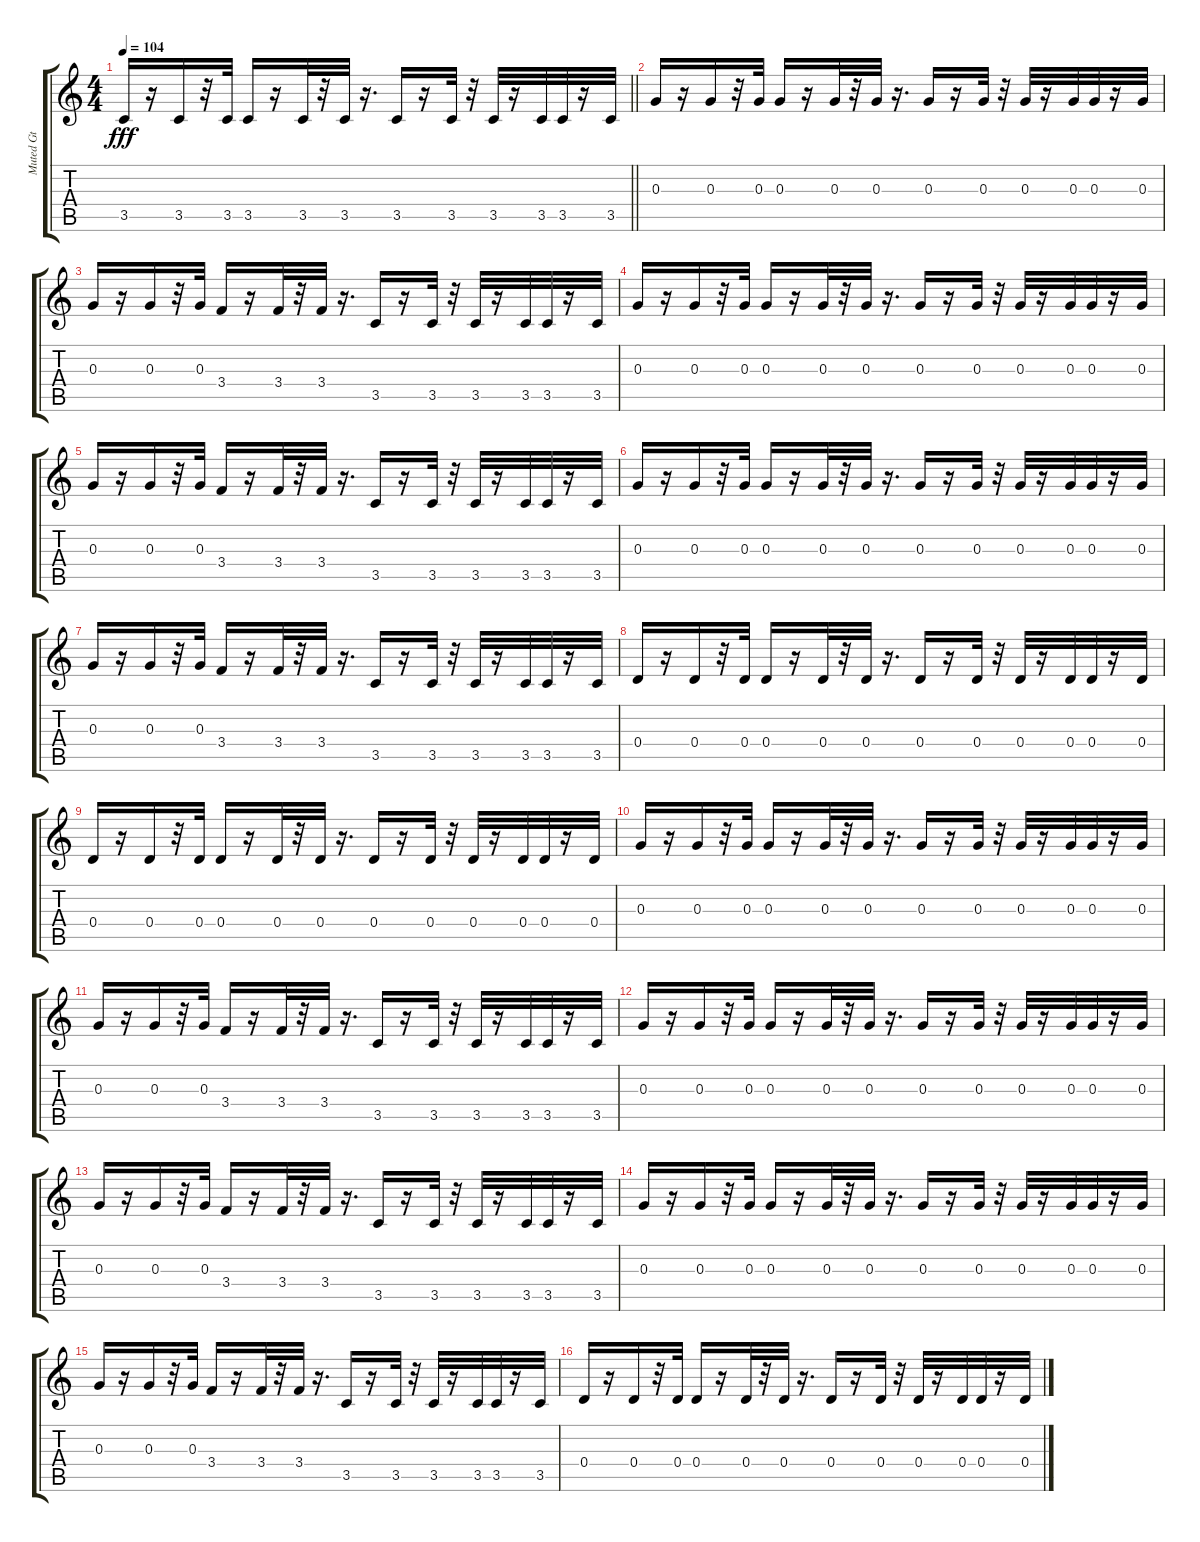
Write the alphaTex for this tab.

\track ("Muted Gt" "Muted Gt") {instrument electricguitarmuted}
\staff {score tabs}
\tuning (E4 B3 G3 D3 A2 E2) {hide}
\ts (4 4)
\tempo 104
\clef g2
\barLineRight lightlight
\ks c
3.5.16{dy fff} r.16 3.5.16 r.32 3.5.32 3.5.16 r.16 3.5.32 r.32 3.5.32 r.16{d} 3.5.16 r.16 3.5.32 r.32 3.5.32 r.16 3.5.32 3.5.32 r.16 3.5.32 |
0.3.16 r.16 0.3.16 r.32 0.3.32 0.3.16 r.16 0.3.32 r.32 0.3.32 r.16{d} 0.3.16 r.16 0.3.32 r.32 0.3.32 r.16 0.3.32 0.3.32 r.16 0.3.32 |
0.3.16 r.16 0.3.16 r.32 0.3.32 3.4.16 r.16 3.4.32 r.32 3.4.32 r.16{d} 3.5.16 r.16 3.5.32 r.32 3.5.32 r.16 3.5.32 3.5.32 r.16 3.5.32 |
0.3.16 r.16 0.3.16 r.32 0.3.32 0.3.16 r.16 0.3.32 r.32 0.3.32 r.16{d} 0.3.16 r.16 0.3.32 r.32 0.3.32 r.16 0.3.32 0.3.32 r.16 0.3.32 |
0.3.16 r.16 0.3.16 r.32 0.3.32 3.4.16 r.16 3.4.32 r.32 3.4.32 r.16{d} 3.5.16 r.16 3.5.32 r.32 3.5.32 r.16 3.5.32 3.5.32 r.16 3.5.32 |
0.3.16 r.16 0.3.16 r.32 0.3.32 0.3.16 r.16 0.3.32 r.32 0.3.32 r.16{d} 0.3.16 r.16 0.3.32 r.32 0.3.32 r.16 0.3.32 0.3.32 r.16 0.3.32 |
0.3.16 r.16 0.3.16 r.32 0.3.32 3.4.16 r.16 3.4.32 r.32 3.4.32 r.16{d} 3.5.16 r.16 3.5.32 r.32 3.5.32 r.16 3.5.32 3.5.32 r.16 3.5.32 |
0.4.16 r.16 0.4.16 r.32 0.4.32 0.4.16 r.16 0.4.32 r.32 0.4.32 r.16{d} 0.4.16 r.16 0.4.32 r.32 0.4.32 r.16 0.4.32 0.4.32 r.16 0.4.32 |
0.4.16 r.16 0.4.16 r.32 0.4.32 0.4.16 r.16 0.4.32 r.32 0.4.32 r.16{d} 0.4.16 r.16 0.4.32 r.32 0.4.32 r.16 0.4.32 0.4.32 r.16 0.4.32 |
0.3.16 r.16 0.3.16 r.32 0.3.32 0.3.16 r.16 0.3.32 r.32 0.3.32 r.16{d} 0.3.16 r.16 0.3.32 r.32 0.3.32 r.16 0.3.32 0.3.32 r.16 0.3.32 |
0.3.16 r.16 0.3.16 r.32 0.3.32 3.4.16 r.16 3.4.32 r.32 3.4.32 r.16{d} 3.5.16 r.16 3.5.32 r.32 3.5.32 r.16 3.5.32 3.5.32 r.16 3.5.32 |
0.3.16 r.16 0.3.16 r.32 0.3.32 0.3.16 r.16 0.3.32 r.32 0.3.32 r.16{d} 0.3.16 r.16 0.3.32 r.32 0.3.32 r.16 0.3.32 0.3.32 r.16 0.3.32 |
0.3.16 r.16 0.3.16 r.32 0.3.32 3.4.16 r.16 3.4.32 r.32 3.4.32 r.16{d} 3.5.16 r.16 3.5.32 r.32 3.5.32 r.16 3.5.32 3.5.32 r.16 3.5.32 |
0.3.16 r.16 0.3.16 r.32 0.3.32 0.3.16 r.16 0.3.32 r.32 0.3.32 r.16{d} 0.3.16 r.16 0.3.32 r.32 0.3.32 r.16 0.3.32 0.3.32 r.16 0.3.32 |
0.3.16 r.16 0.3.16 r.32 0.3.32 3.4.16 r.16 3.4.32 r.32 3.4.32 r.16{d} 3.5.16 r.16 3.5.32 r.32 3.5.32 r.16 3.5.32 3.5.32 r.16 3.5.32 |
0.4.16 r.16 0.4.16 r.32 0.4.32 0.4.16 r.16 0.4.32 r.32 0.4.32 r.16{d} 0.4.16 r.16 0.4.32 r.32 0.4.32 r.16 0.4.32 0.4.32 r.16 0.4.32
